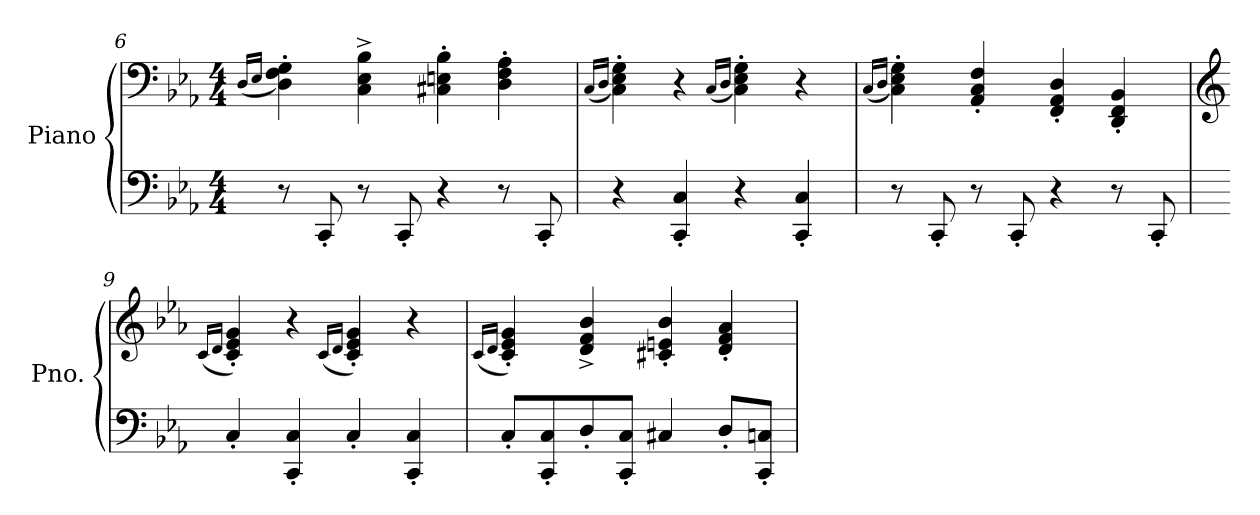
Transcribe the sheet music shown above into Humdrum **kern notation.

**kern	**kern
*part1	*part1
*staff2	*staff1
*I"Piano	*
*I'Pno.	*
!!LO:LB:g=z
*clefF4	*clefF4
*k[b-e-a-]	*k[b-e-a-]
*M4/4	*M4/4
=6	=6
.	(<16qD/LL
.	16qE-/JJ
8r	4D\' 4F\' 4G\')
8CC'/	.
8r	4C\^ 4E-\^ 4B-\^
8CC'/	.
4r	4C#X\' 4En\' 4B-\'
8r	4D\' 4F\' 4A-\'
8CC'/	.
=7	=7
.	(<16qC/LL
.	16qD/JJ
4r	4C\' 4E-\' 4G\')
4CC/' 4C/'	4r
.	(<16qC/LL
.	16qD/JJ
4r	4C\' 4E-\' 4G\')
4CC/' 4C/'	4r
=8	=8
.	(<16qC/LL
.	16qD/JJ
8r	4C\' 4E-\' 4G\')
8CC'/	.
8r	4AA-/' 4C/' 4F/'
8CC'/	.
4r	4FF/' 4AA-/' 4D/'
8r	4DD/' 4FF/' 4BB-/'
8CC'/	.
=9	=9
*	*clefG2
.	(<16qc/LL
.	16qd/JJ
4C'/	4c/' 4e-/' 4g/')
4CC/' 4C/'	4r
.	(<16qc/LL
.	16qd/JJ
4C'/	4c/' 4e-/' 4g/')
4CC/' 4C/'	4r
=10	=10
.	(<16qc/LL
.	16qd/JJ
8C'/L	4c/' 4e-/' 4g/')
8CC/' 8C/'	.
8D'/	4d/^ 4f/^ 4b-/^
8CC/' 8C/'J	.
4C#X/	4c#X/' 4en/' 4b-/'
8D'/L	4d/' 4f/' 4a-/'
8CC/' 8Cn/'J	.
=	=
*-	*-
